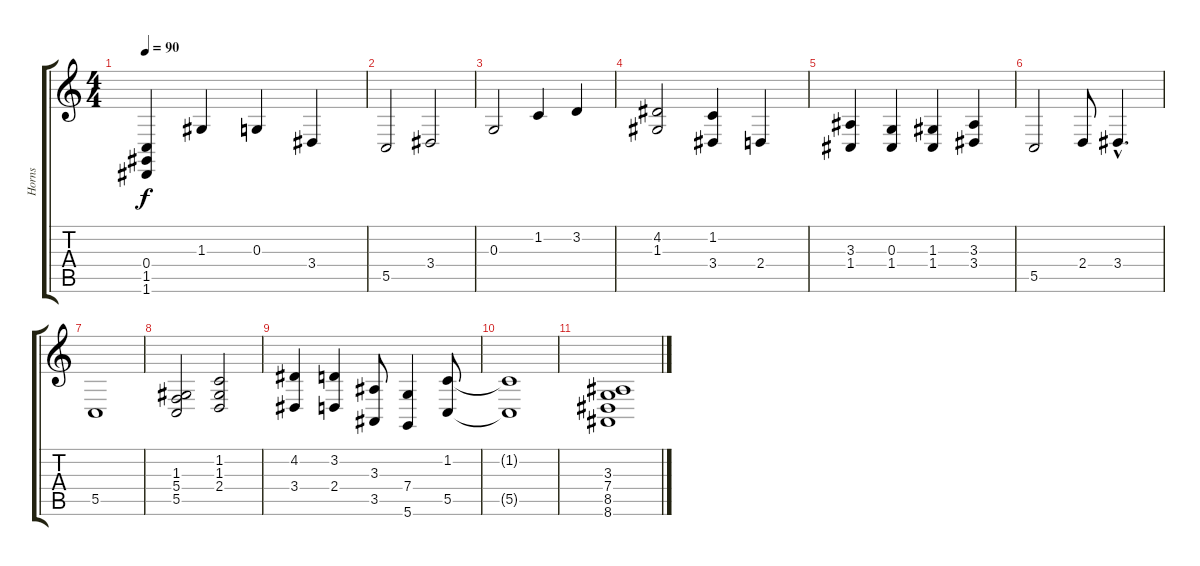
\track ("Horns" "Horns") {instrument brasssection}
\staff {score tabs}
\tuning (E4 B3 G3 C3 G2 D2) {hide}
\ts (4 4)
\tempo 90
\clef g2
\ks c
(0.4 1.5 1.6).4{dy f} 1.3.4 0.3.4 3.4.4 |
5.5.2 3.4.2 |
0.3.2 1.2.4 3.2.4 |
(4.2 1.3).2 (1.2 3.4).4 2.4.4 |
(3.3 1.4).4 (0.3 1.4).4 (1.3 1.4).4 (3.3 3.4).4 |
5.5.2 2.4.8 3.4{hac}.4{d} |
5.5.1 |
(1.3 5.4 5.5).2 (1.2 1.3 2.4).2 |
(4.2 3.4).4 (3.2 2.4).4 (3.3 3.5).8 (7.4 5.6).4 (1.2 5.5).8 |
(1.2{t} 5.5{t}).1 |
(3.3 7.4 8.5 8.6).1
